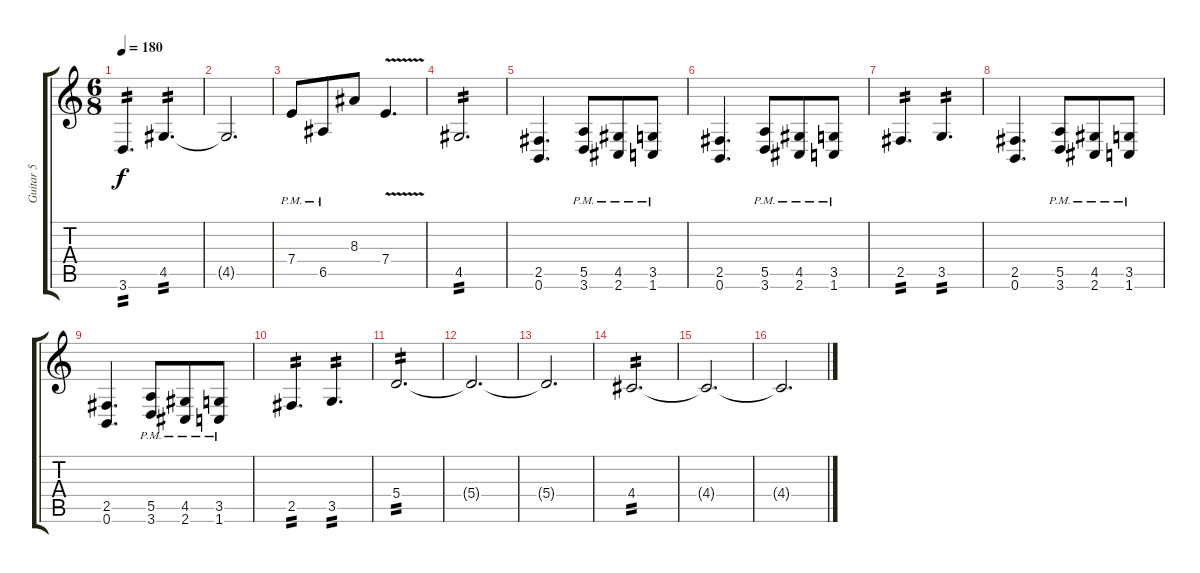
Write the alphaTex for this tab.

\track ("Guitar 5" "Guitar 5") {instrument distortionguitar}
\staff {score tabs}
\tuning (B3 Gb3 D3 A2 E2 B1) {hide}
\ts (6 8)
\tempo 180
\clef g2
\ks c
3.6.4{d tp 2 dy f} 4.5.4{d tp 2} |
4.5{t}.2{d} |
7.4{pm}.8 6.5{pm}.8 8.3.8 7.4{v}.4{d} |
4.5.2{d tp 2} |
(2.5 0.6).4{d} (5.5{pm} 3.6{pm}).8 (4.5{pm} 2.6{pm}).8 (3.5{pm} 1.6{pm}).8 |
(2.5 0.6).4{d} (5.5{pm} 3.6{pm}).8 (4.5{pm} 2.6{pm}).8 (3.5{pm} 1.6{pm}).8 |
2.5.4{d tp 2} 3.5.4{d tp 2} |
(2.5 0.6).4{d} (5.5{pm} 3.6{pm}).8 (4.5{pm} 2.6{pm}).8 (3.5{pm} 1.6{pm}).8 |
(2.5 0.6).4{d} (5.5{pm} 3.6{pm}).8 (4.5{pm} 2.6{pm}).8 (3.5{pm} 1.6{pm}).8 |
2.5.4{d tp 2} 3.5.4{d tp 2} |
5.4.2{d tp 2} |
5.4{t}.2{d} |
5.4{t}.2{d} |
4.4.2{d tp 2} |
4.4{t}.2{d} |
4.4{t}.2{d}
